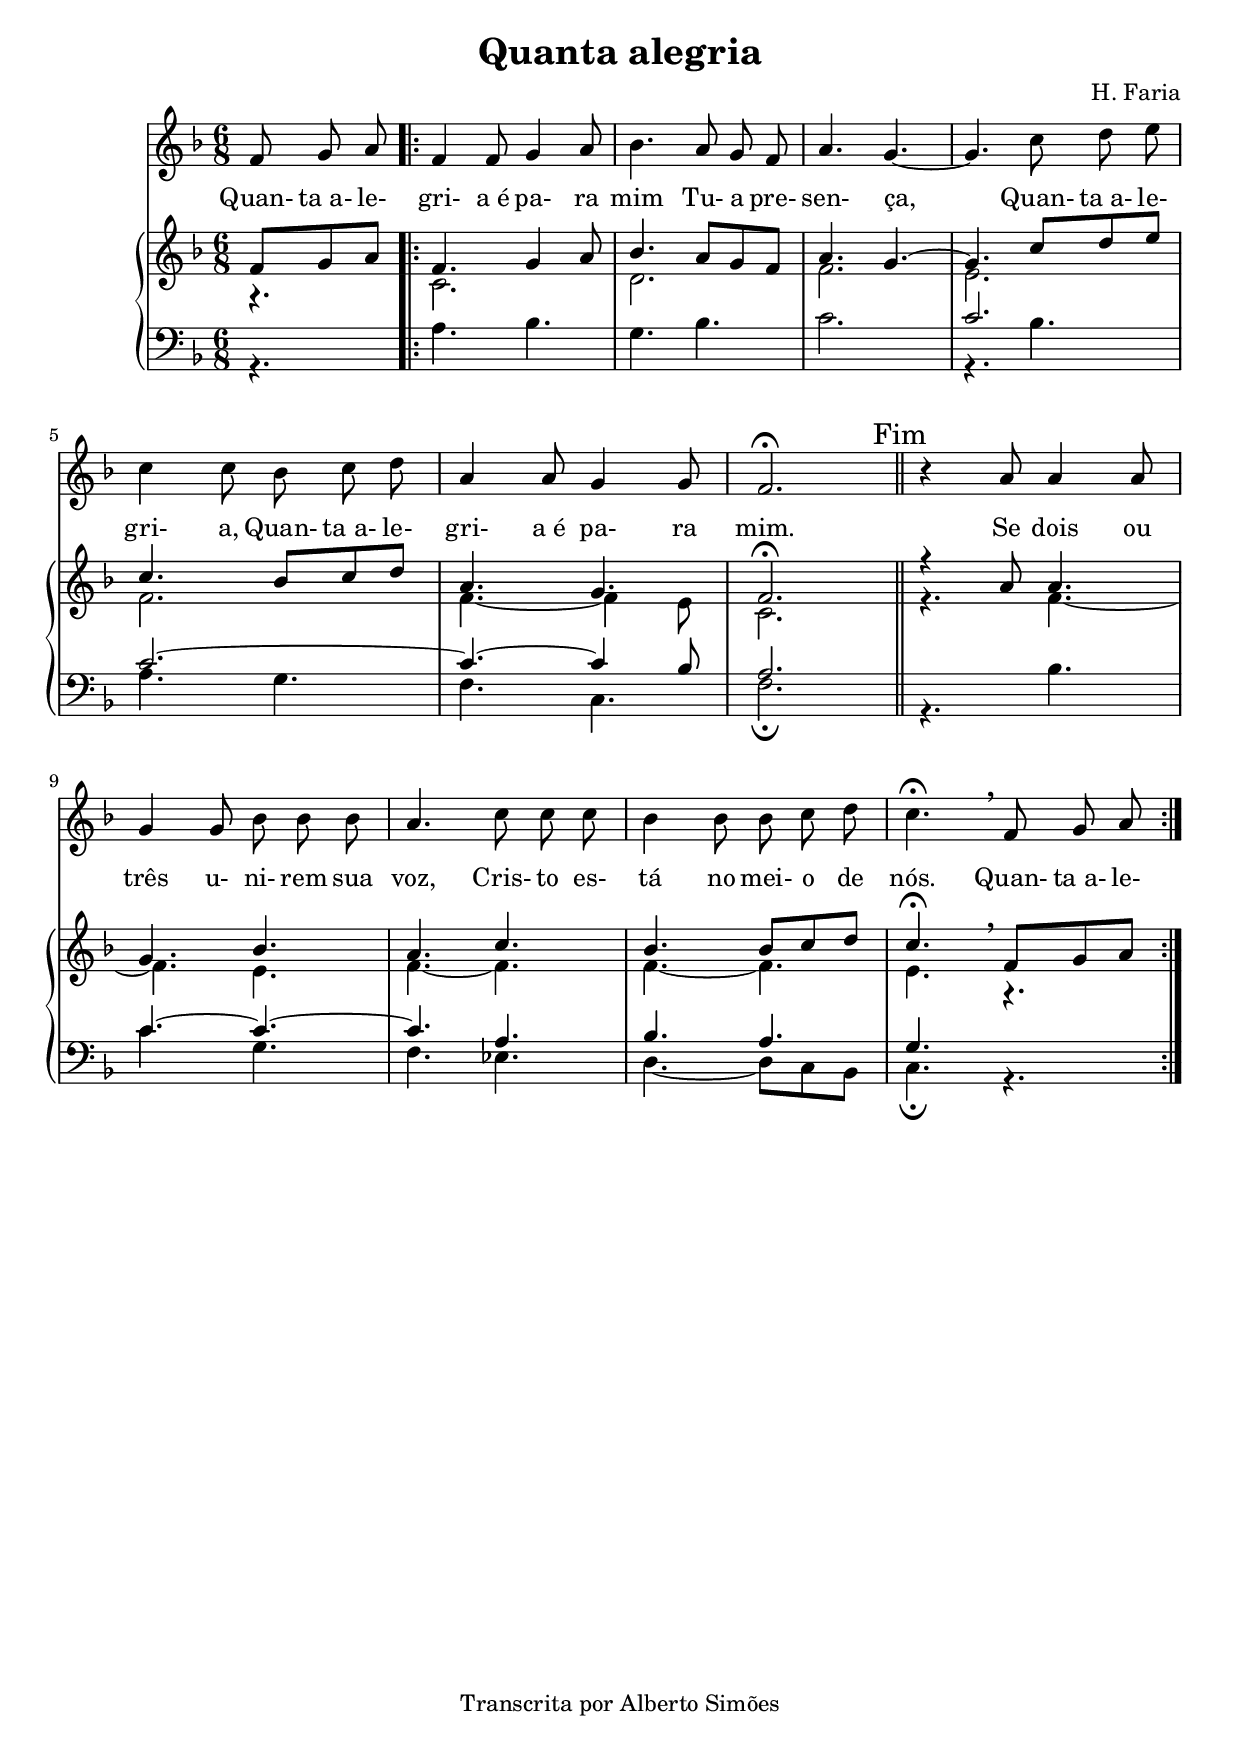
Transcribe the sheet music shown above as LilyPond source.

\version "2.14.0"

\header {
  title = "Quanta alegria"
  composer = "H. Faria"
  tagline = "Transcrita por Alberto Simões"

  ocasioes = "entrada"
  seccao   = "entrada,criancas"
}


global = {
  \key f \major
  \time 6/8
}

melody = \relative c' {
  \global
  \clef treble
  \autoBeamOff
  \partial 8*3 f8 g a
  \repeat volta 2 {
    f4 f8 g4 a8 bes4. a8 g f a4. g ~
    g c8 d e c4 c8 bes c d a4 a8 g4 g8 f2.\fermata
    \mark "Fim" \bar "||"
    r4 a8 a4 a8 g4 g8 bes bes bes a4. c8 c c bes4 bes8 bes c d c4.  \fermata\breathe f,8 g a
  }

}

text = \lyricmode {
  Quan- ta_a- le- gri- a_é pa- ra mim Tu- a pre- sen- ça,
  Quan- ta_a- le- gri- a, Quan- ta_a- le- gri- a_é pa- ra mim.
  Se dois ou três u- ni- rem sua voz,
  Cris- to es- tá no mei- o de nós. Quan- ta_a- le-
}

upperA = \relative c' {
  \partial 8*3 f8[ g a]
  \repeat volta 2 {
    f4. g4 a8
    bes4. a8[ g f]
    a4. g ~
    g c8[ d e] 
    c4. bes8[ c d]
    a4. g f2.\fermata

    r4 a8 a4. g bes a c bes bes8[ c d ] c4.\fermata \breathe f,8[ g a]
  }
  
}

upperB = \relative c' {
  \partial 8*3 r4.
  \repeat volta 2 {
    c2. d2. f2.
    e2. f2. f4. ~ f4 e8 c2.

    r4. f4. ~ f4. e f ~ f f~f e r
  }
}

upper = {
  \global
  \clef treble
  << \upperA \\ \upperB >>
}


lowerA = \relative c' {
  \partial 8*3 s4.
  \repeat volta 2 {
    s2. s2. s2.

    c2. c2. ~ c4. ~ c4 bes8 a2.
    s2. c4. ~ c ~ c a bes a g s
  }
}

lowerB = \relative c' {
  \partial 8*3  r4.
  \repeat volta 2 {
    a4. bes4.
    g bes
    c2.

    r4. bes4.
    a g
    f c
    f2._\fermata

    r4. bes4. c g f ees d ~ d8[ c bes] c4._\fermata r
  }
}

lower = {
  \global
  \clef bass
  << \lowerA \\ \lowerB >>
}

\score {
  <<
    \new Voice = "mel" \melody
    \new PianoStaff <<
      \new Staff = "upper" \upper
      \new Staff = "lower" \lower
    >>
    \new Lyrics \with { alignAboveContext = "upper" }
                { \lyricsto "mel" \text}
  >>
  \layout {
    \context {
      \Staff \RemoveEmptyStaves       
      % \override VerticalAxisGroup #'remove-first = ##t
    }
  }
  \midi {
    \context {
      \Score
      tempoWholesPerMinute = #(ly:make-moment 75 4)
    }
  }
}


